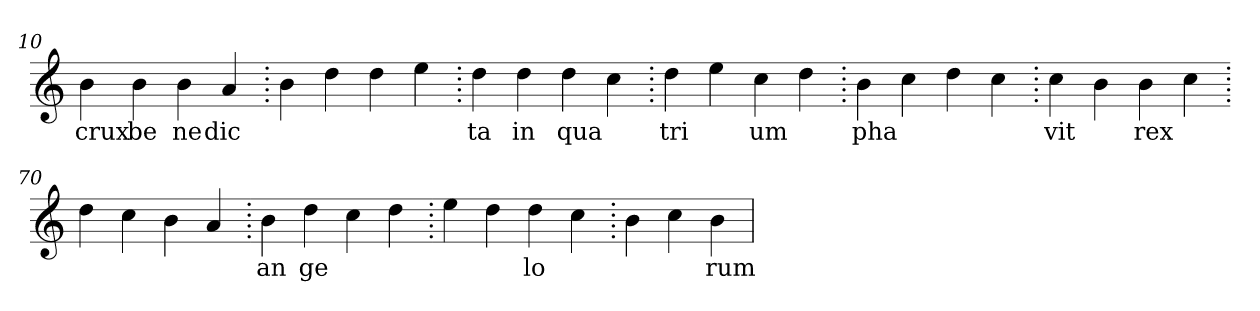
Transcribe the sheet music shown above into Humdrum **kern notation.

**kern	**text
*part1	*part1
*staff1	*staff1
*clefG2	*
=10.	=10.
4b	crux
4b	be
4b	ne
4a	dic
=20.	=20.
4b	.
4dd	.
4dd	.
4ee	.
=30.	=30.
4dd	ta
4dd	in
4dd	qua
4cc	.
=40.	=40.
4dd	tri
4ee	.
4cc	um
4dd	.
=50.	=50.
4b	pha
4cc	.
4dd	.
4cc	.
=60.	=60.
4cc	vit
4b	.
4b	rex
4cc	.
=70.	=70.
4dd	.
4cc	.
4b	.
4a	.
=80.	=80.
4b	an
4dd	ge
4cc	.
4dd	.
=90.	=90.
4ee	.
4dd	.
4dd	lo
4cc	.
=100.	=100.
4b	.
4cc	.
4b	rum
=	=
*-	*-
